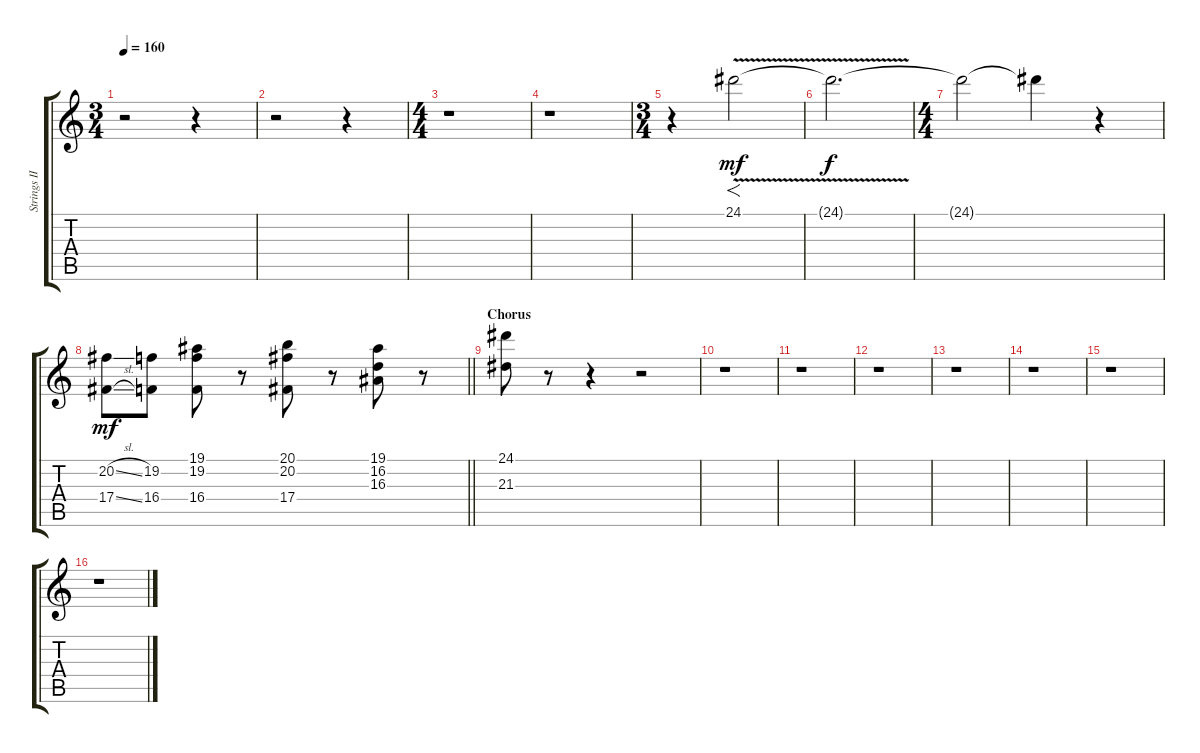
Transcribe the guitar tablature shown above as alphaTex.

\track ("Strings II" "Strings II") {instrument stringensemble1}
\staff {score tabs}
\tuning (Eb4 Bb3 Gb3 Db3 Ab2 Eb2) {hide}
\ts (3 4)
\tempo 160
\clef g2
\ks c
r.2{dy f} r.4 |
r.2 r.4 |
\ts (4 4)
r.1 |
r.1 |
\ts (3 4)
r.4 24.1{v}.2{f dy mf} |
24.1{t}.2{d dy f} |
\ts (4 4)
24.1{t}.2 24.1{t}.4{volume 10} r.4 |
\barLineRight lightlight
(20.2{sl} 17.4{sl}).8{dy mf volume 16} (19.2 16.4).8 (19.1 19.2 16.4).8 r.8 (20.1 20.2 17.4).8 r.8 (19.1 16.2 16.3).8 r.8 |
\section ("" "Chorus")
(24.1 21.3).8 r.8 r.4 r.2 |
r.1 |
r.1 |
r.1 |
r.1 |
r.1 |
r.1 |
r.1
